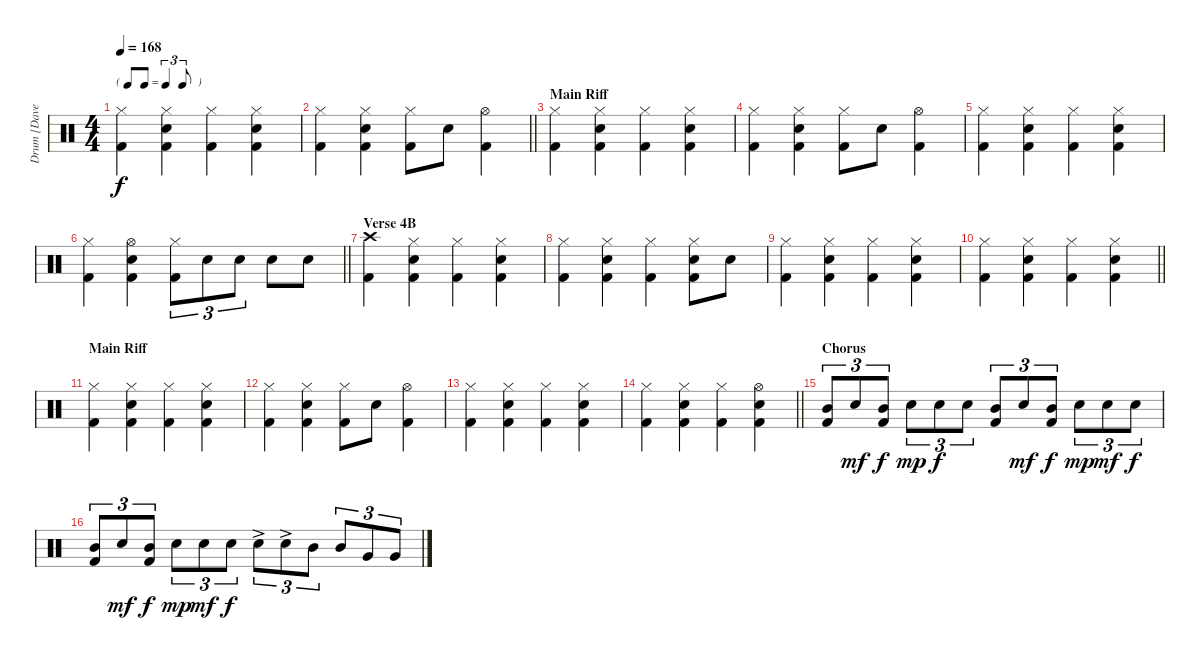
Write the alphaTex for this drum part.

\track ("Drum [Dave Grohl]" "Drum [Dave") {instrument percussion bank 255}
\staff {score}
\articulation defaults
\ts (4 4)
\tf triplet8th
\tempo 168
\clef neutral
\ks c
("Hi-Hat (closed)" "Kick (hit) 2").4{dy f} ("Hi-Hat (closed)" "Snare (hit) 2" "Kick (hit) 2").4 ("Hi-Hat (closed)" "Kick (hit) 2").4 ("Hi-Hat (closed)" "Snare (hit) 2" "Kick (hit) 2").4 |
\barLineRight lightlight
("Hi-Hat (closed)" "Kick (hit) 2").4 ("Hi-Hat (closed)" "Snare (hit) 2" "Kick (hit) 2").4 ("Hi-Hat (closed)" "Kick (hit) 2").8 "Snare (hit) 2".8 ("Hi-Hat (open)" "Kick (hit) 2").4 |
\section ("" "Main Riff")
("Hi-Hat (closed)" "Kick (hit) 2").4 ("Hi-Hat (closed)" "Snare (hit) 2" "Kick (hit) 2").4 ("Hi-Hat (closed)" "Kick (hit) 2").4 ("Hi-Hat (closed)" "Snare (hit) 2" "Kick (hit) 2").4 |
("Hi-Hat (closed)" "Kick (hit) 2").4 ("Hi-Hat (closed)" "Snare (hit) 2" "Kick (hit) 2").4 ("Hi-Hat (closed)" "Kick (hit) 2").8 "Snare (hit) 2".8 ("Hi-Hat (open)" "Kick (hit) 2").4 |
("Hi-Hat (closed)" "Kick (hit) 2").4 ("Hi-Hat (closed)" "Snare (hit) 2" "Kick (hit) 2").4 ("Hi-Hat (closed)" "Kick (hit) 2").4 ("Hi-Hat (closed)" "Snare (hit) 2" "Kick (hit) 2").4 |
\barLineRight lightlight
("Hi-Hat (closed)" "Kick (hit) 2").4 ("Hi-Hat (open)" "Snare (hit) 2" "Kick (hit) 2").4 ("Hi-Hat (closed)" "Kick (hit) 2").8{tu (3 2)} "Snare (hit) 2".8{tu (3 2)} "Snare (hit) 2".8{tu (3 2)} "Snare (hit) 2".8 "Snare (hit) 2".8 |
\section ("" "Verse 4B")
("Crash high (hit)" "Kick (hit) 2").4 ("Hi-Hat (closed)" "Snare (hit) 2" "Kick (hit) 2").4 ("Hi-Hat (closed)" "Kick (hit) 2").4 ("Hi-Hat (closed)" "Snare (hit) 2" "Kick (hit) 2").4 |
("Hi-Hat (closed)" "Kick (hit) 2").4 ("Hi-Hat (closed)" "Snare (hit) 2" "Kick (hit) 2").4 ("Hi-Hat (closed)" "Kick (hit) 2").4 ("Hi-Hat (closed)" "Snare (hit) 2" "Kick (hit) 2").8 "Snare (hit) 2".8 |
("Hi-Hat (closed)" "Kick (hit) 2").4 ("Hi-Hat (closed)" "Snare (hit) 2" "Kick (hit) 2").4 ("Hi-Hat (closed)" "Kick (hit) 2").4 ("Hi-Hat (closed)" "Snare (hit) 2" "Kick (hit) 2").4 |
\barLineRight lightlight
("Hi-Hat (closed)" "Kick (hit) 2").4 ("Hi-Hat (closed)" "Snare (hit) 2" "Kick (hit) 2").4 ("Hi-Hat (closed)" "Kick (hit) 2").4 ("Hi-Hat (closed)" "Snare (hit) 2" "Kick (hit) 2").4 |
\section ("" "Main Riff")
("Hi-Hat (closed)" "Kick (hit) 2").4 ("Hi-Hat (closed)" "Snare (hit) 2" "Kick (hit) 2").4 ("Hi-Hat (closed)" "Kick (hit) 2").4 ("Hi-Hat (closed)" "Snare (hit) 2" "Kick (hit) 2").4 |
("Hi-Hat (closed)" "Kick (hit) 2").4 ("Hi-Hat (closed)" "Snare (hit) 2" "Kick (hit) 2").4 ("Hi-Hat (closed)" "Kick (hit) 2").8 "Snare (hit) 2".8 ("Hi-Hat (open)" "Kick (hit) 2").4 |
("Hi-Hat (closed)" "Kick (hit) 2").4 ("Hi-Hat (closed)" "Snare (hit) 2" "Kick (hit) 2").4 ("Hi-Hat (closed)" "Kick (hit) 2").4 ("Hi-Hat (closed)" "Snare (hit) 2" "Kick (hit) 2").4 |
\barLineRight lightlight
("Hi-Hat (closed)" "Kick (hit) 2").4 ("Hi-Hat (closed)" "Snare (hit) 2" "Kick (hit) 2").4 ("Hi-Hat (closed)" "Kick (hit) 2").4 ("Hi-Hat (open)" "Snare (hit) 2" "Kick (hit) 2").4 |
\section ("" "Chorus")
("Mid Tom (hit)" "Kick (hit) 2").8{tu (3 2)} "Snare (hit) 2".8{tu (3 2) dy mf} ("Mid Tom (hit)" "Kick (hit) 2").8{tu (3 2) dy f} "Snare (hit) 2".8{tu (3 2) dy mp} "Snare (hit) 2".8{tu (3 2) dy f} "Snare (hit) 2".8{tu (3 2)} ("Mid Tom (hit)" "Kick (hit) 2").8{tu (3 2)} "Snare (hit) 2".8{tu (3 2) dy mf} ("Mid Tom (hit)" "Kick (hit) 2").8{tu (3 2) dy f} "Snare (hit) 2".8{tu (3 2) dy mp} "Snare (hit) 2".8{tu (3 2) dy mf} "Snare (hit) 2".8{tu (3 2) dy f} |
("Mid Tom (hit)" "Kick (hit) 2").8{tu (3 2)} "Snare (hit) 2".8{tu (3 2) dy mf} ("Mid Tom (hit)" "Kick (hit) 2").8{tu (3 2) dy f} "Snare (hit) 2".8{tu (3 2) dy mp} "Snare (hit) 2".8{tu (3 2) dy mf} "Snare (hit) 2".8{tu (3 2) dy f} "Snare (hit) 2"{ac}.8{tu (3 2)} "Snare (hit) 2"{ac}.8{tu (3 2)} "Mid Tom (hit)".8{tu (3 2)} "Mid Tom (hit)".8{tu (3 2)} "Very Low Tom (hit)".8{tu (3 2)} "Very Low Tom (hit)".8{tu (3 2)}
